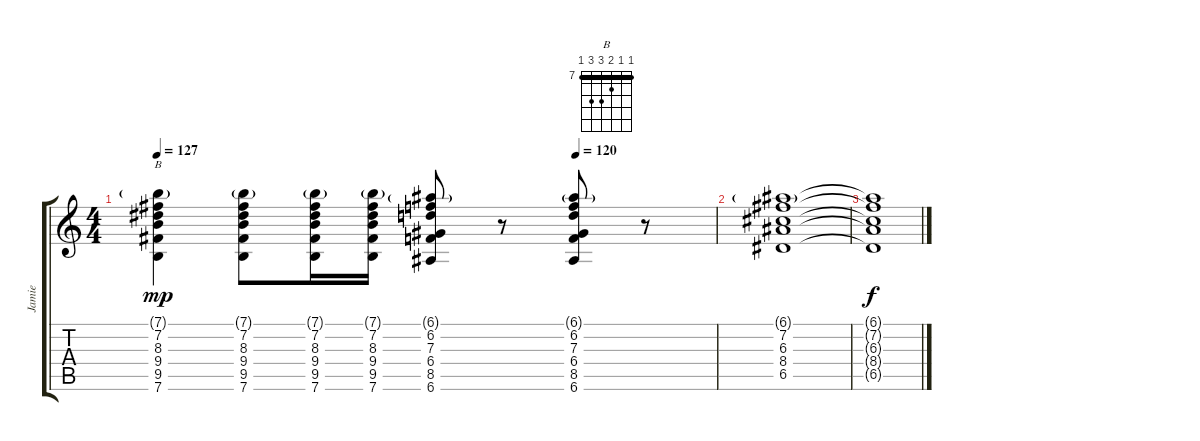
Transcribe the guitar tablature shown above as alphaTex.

\track ("Jamie" "Jamie") {instrument electricguitarclean}
\staff {score tabs}
\tuning (E4 B3 G3 D3 A2 E2) {hide}
\chord ("B" 7 7 8 9 9 7) {firstfret 7 barre 7}
\ts (4 4)
\tempo 127
\tempo (120 0.75)
\clef g2
\ks c
(7.1{g} 7.2 8.3 9.4 9.5 7.6).4{ch "B" dy mp} (7.1{g} 7.2 8.3 9.4 9.5 7.6).8 (7.1{g} 7.2 8.3 9.4 9.5 7.6).16 (7.1{g} 7.2 8.3 9.4 9.5 7.6).16 (6.1{g} 6.2 7.3 6.4 8.5 6.6).8 r.8 (6.1{g} 6.2 7.3 6.4 8.5 6.6).8 r.8 |
(6.1{g} 7.2 6.3 8.4 6.5).1 |
(6.1{t} 7.2{t} 6.3{t} 8.4{t} 6.5{t}).1{dy f}
